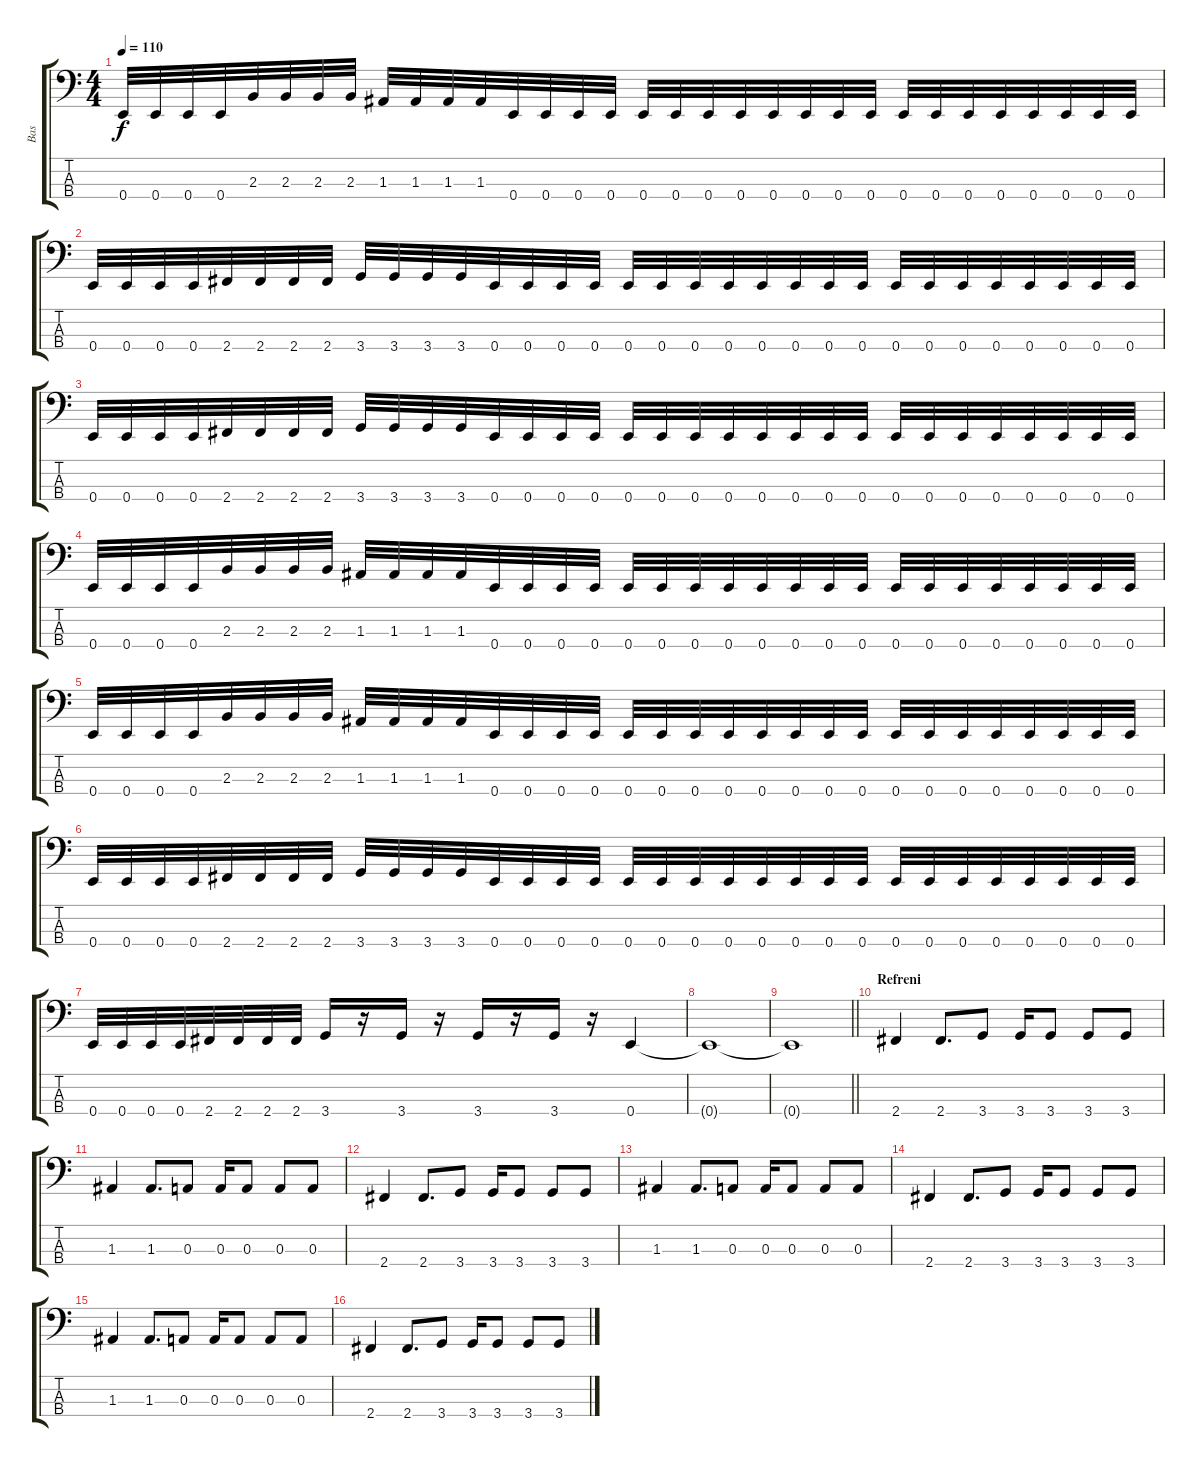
\track ("Bas" "Bas") {instrument electricbasspick}
\staff {score tabs}
\tuning (G2 D2 A1 E1) {hide}
\ts (4 4)
\tempo 110
\clef f4
\ks c
0.4.32{dy f} 0.4.32 0.4.32 0.4.32 2.3.32 2.3.32 2.3.32 2.3.32 1.3.32 1.3.32 1.3.32 1.3.32 0.4.32 0.4.32 0.4.32 0.4.32 0.4.32 0.4.32 0.4.32 0.4.32 0.4.32 0.4.32 0.4.32 0.4.32 0.4.32 0.4.32 0.4.32 0.4.32 0.4.32 0.4.32 0.4.32 0.4.32 |
0.4.32 0.4.32 0.4.32 0.4.32 2.4.32 2.4.32 2.4.32 2.4.32 3.4.32 3.4.32 3.4.32 3.4.32 0.4.32 0.4.32 0.4.32 0.4.32 0.4.32 0.4.32 0.4.32 0.4.32 0.4.32 0.4.32 0.4.32 0.4.32 0.4.32 0.4.32 0.4.32 0.4.32 0.4.32 0.4.32 0.4.32 0.4.32 |
0.4.32 0.4.32 0.4.32 0.4.32 2.4.32 2.4.32 2.4.32 2.4.32 3.4.32 3.4.32 3.4.32 3.4.32 0.4.32 0.4.32 0.4.32 0.4.32 0.4.32 0.4.32 0.4.32 0.4.32 0.4.32 0.4.32 0.4.32 0.4.32 0.4.32 0.4.32 0.4.32 0.4.32 0.4.32 0.4.32 0.4.32 0.4.32 |
0.4.32 0.4.32 0.4.32 0.4.32 2.3.32 2.3.32 2.3.32 2.3.32 1.3.32 1.3.32 1.3.32 1.3.32 0.4.32 0.4.32 0.4.32 0.4.32 0.4.32 0.4.32 0.4.32 0.4.32 0.4.32 0.4.32 0.4.32 0.4.32 0.4.32 0.4.32 0.4.32 0.4.32 0.4.32 0.4.32 0.4.32 0.4.32 |
0.4.32 0.4.32 0.4.32 0.4.32 2.3.32 2.3.32 2.3.32 2.3.32 1.3.32 1.3.32 1.3.32 1.3.32 0.4.32 0.4.32 0.4.32 0.4.32 0.4.32 0.4.32 0.4.32 0.4.32 0.4.32 0.4.32 0.4.32 0.4.32 0.4.32 0.4.32 0.4.32 0.4.32 0.4.32 0.4.32 0.4.32 0.4.32 |
0.4.32 0.4.32 0.4.32 0.4.32 2.4.32 2.4.32 2.4.32 2.4.32 3.4.32 3.4.32 3.4.32 3.4.32 0.4.32 0.4.32 0.4.32 0.4.32 0.4.32 0.4.32 0.4.32 0.4.32 0.4.32 0.4.32 0.4.32 0.4.32 0.4.32 0.4.32 0.4.32 0.4.32 0.4.32 0.4.32 0.4.32 0.4.32 |
0.4.32 0.4.32 0.4.32 0.4.32 2.4.32 2.4.32 2.4.32 2.4.32 3.4.16 r.16 3.4.16 r.16 3.4.16 r.16 3.4.16 r.16 0.4.4 |
0.4{t}.1 |
\barLineRight lightlight
0.4{t}.1 |
\section ("" "Refreni")
2.4.4 2.4.8{d} 3.4.8 3.4.16 3.4.8 3.4.8 3.4.8 |
1.3.4 1.3.8{d} 0.3.8 0.3.16 0.3.8 0.3.8 0.3.8 |
2.4.4 2.4.8{d} 3.4.8 3.4.16 3.4.8 3.4.8 3.4.8 |
1.3.4 1.3.8{d} 0.3.8 0.3.16 0.3.8 0.3.8 0.3.8 |
2.4.4 2.4.8{d} 3.4.8 3.4.16 3.4.8 3.4.8 3.4.8 |
1.3.4 1.3.8{d} 0.3.8 0.3.16 0.3.8 0.3.8 0.3.8 |
2.4.4 2.4.8{d} 3.4.8 3.4.16 3.4.8 3.4.8 3.4.8
